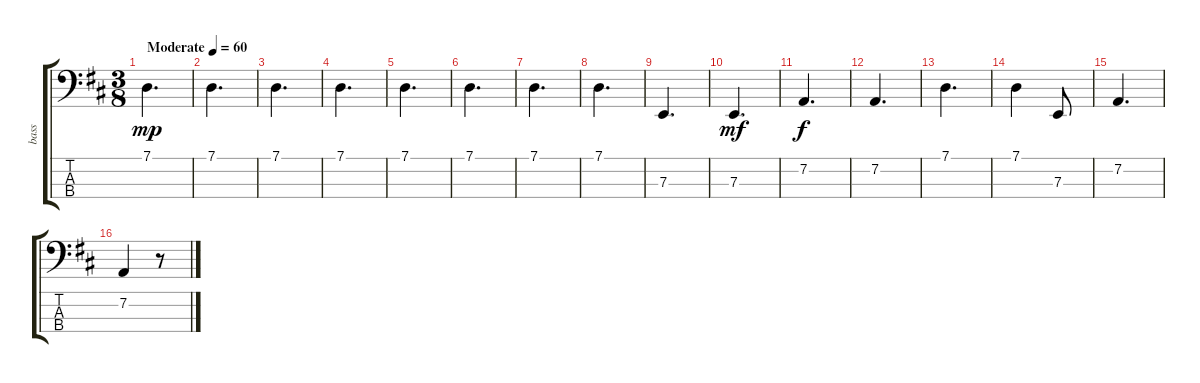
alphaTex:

\track ("bass                " "bass      ") {instrument electricgrandpiano}
\staff {score tabs}
\tuning (G2 D2 A1 E1) {hide}
\ts (3 8)
\tempo (60 "Moderate")
\clef f4
\ks d
7.1.4{d dy mp instrument electricgrandpiano} |
7.1.4{d} |
7.1.4{d} |
7.1.4{d} |
7.1.4{d} |
7.1.4{d} |
7.1.4{d} |
7.1.4{d} |
7.3.4{d} |
7.3.4{d dy mf} |
7.2.4{d dy f} |
7.2.4{d} |
7.1.4{d} |
7.1.4 7.3.8 |
7.2.4{d} |
7.2.4 r.8
